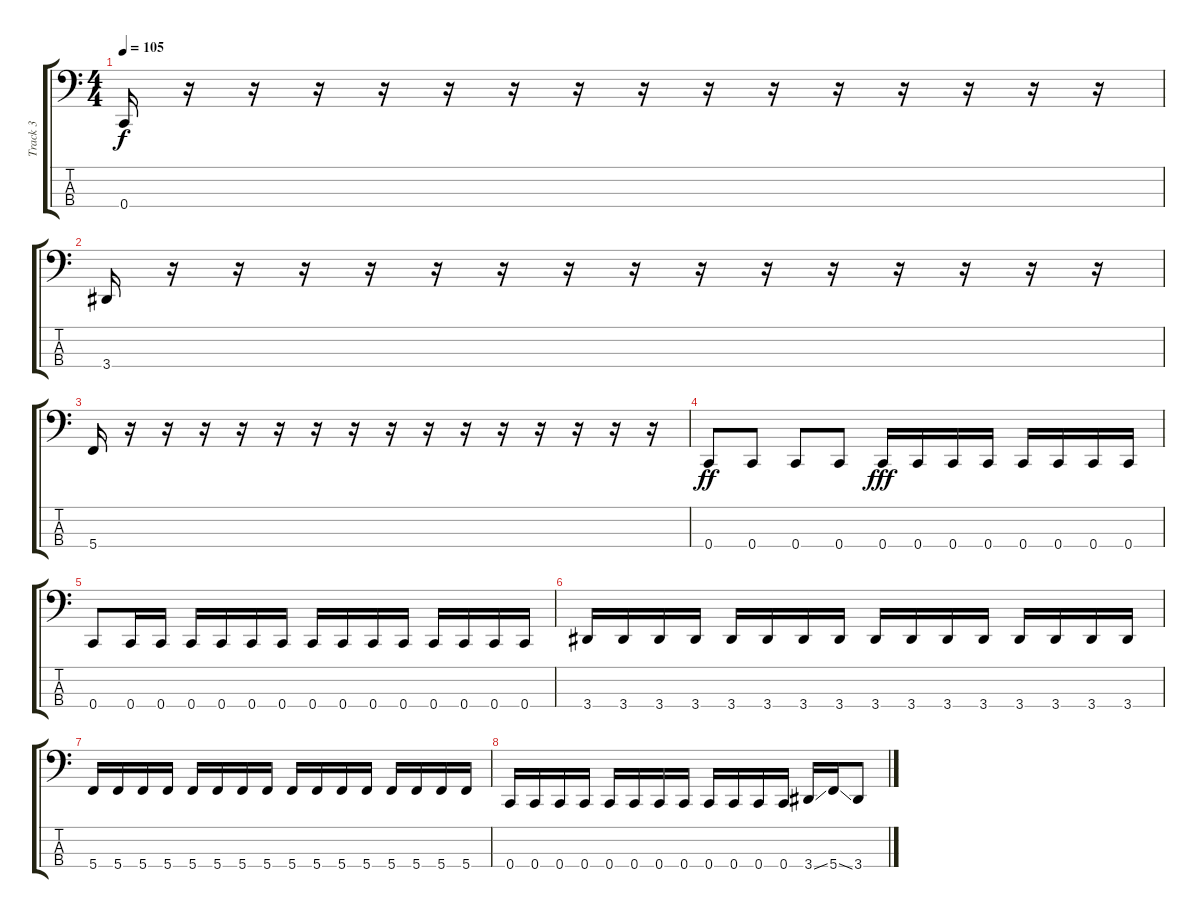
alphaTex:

\track ("Track 3" "Track 3") {instrument electricbasspick}
\staff {score tabs}
\tuning (Eb2 Bb1 F1 C1) {hide}
\ts (4 4)
\tempo 105
\clef f4
\ks c
0.4.16{dy f} r.16 r.16 r.16 r.16 r.16 r.16 r.16 r.16 r.16 r.16 r.16 r.16 r.16 r.16 r.16 |
3.4.16 r.16 r.16 r.16 r.16 r.16 r.16 r.16 r.16 r.16 r.16 r.16 r.16 r.16 r.16 r.16 |
5.4.16 r.16 r.16 r.16 r.16 r.16 r.16 r.16 r.16 r.16 r.16 r.16 r.16 r.16 r.16 r.16 |
0.4.8{dy ff} 0.4.8 0.4.8 0.4.8 0.4.16{dy fff} 0.4.16 0.4.16 0.4.16 0.4.16 0.4.16 0.4.16 0.4.16 |
0.4.8 0.4.16 0.4.16 0.4.16 0.4.16 0.4.16 0.4.16 0.4.16 0.4.16 0.4.16 0.4.16 0.4.16 0.4.16 0.4.16 0.4.16 |
3.4.16 3.4.16 3.4.16 3.4.16 3.4.16 3.4.16 3.4.16 3.4.16 3.4.16 3.4.16 3.4.16 3.4.16 3.4.16 3.4.16 3.4.16 3.4.16 |
5.4.16 5.4.16 5.4.16 5.4.16 5.4.16 5.4.16 5.4.16 5.4.16 5.4.16 5.4.16 5.4.16 5.4.16 5.4.16 5.4.16 5.4.16 5.4.16 |
0.4.16 0.4.16 0.4.16 0.4.16 0.4.16 0.4.16 0.4.16 0.4.16 0.4.16 0.4.16 0.4.16 0.4.16 3.4{ss}.16 5.4{ss}.16 3.4.8
